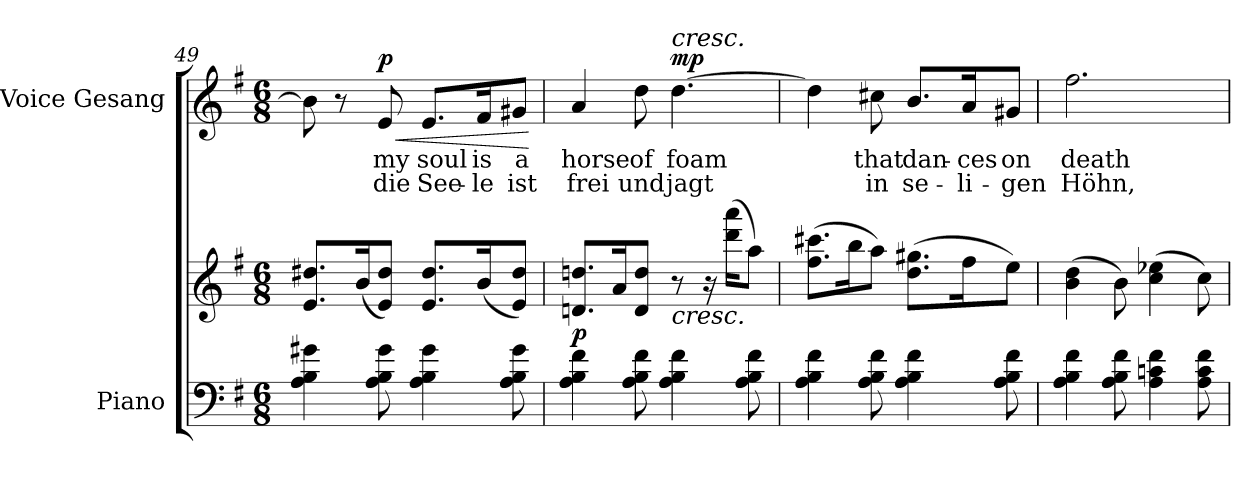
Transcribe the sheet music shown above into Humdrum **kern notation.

**kern	**kern	**dynam	**kern	**text	**text	**dynam
*part2	*part2	*part2	*part1	*part1	*part1	*part1
*staff3	*staff2	*staff2/3	*staff1	*staff1	*staff1	*staff1
*I"Piano	*	*	*I"Voice Gesang	*	*	*
*I'Pno	*	*	*	*	*	*
*clefF4	*clefG2	*	*clefG2	*	*	*
*k[f#]	*k[f#]	*	*k[f#]	*	*	*
*M6/8	*M6/8	*	*M6/8	*	*	*
=49	=49	=49	=49	=49	=49	=49
4A\ 4B\ 4g#X\	8.e/ 8.dd#X/L	.	8b\]	.	.	.
.	.	.	8r	.	.	.
.	(<16b/K	.	.	.	.	.
!	!	!	!	!LO:LY:b	!LO:LY:b	!LO:HP:b
!	!	!	!	!	!	!LO:DY:n=1:a
8A\ 8B\ 8g#\	8e/ 8dd#/J)	.	8e/	my	die	< p
!	!	!	!	!LO:LY:b	!LO:LY:b	!
4A\ 4B\ 4g#\	8.e/ 8.dd#/L	.	8.e/L	soul	See-	.
!	!	!	!	!LO:LY:b	!LO:LY:b	!
.	(<16b/K	.	16f#/K	is	-le	.
!	!	!	!	!LO:LY:b	!LO:LY:b	!
8A\ 8B\ 8g#\	8e/ 8dd#/J)	.	8g#X/J	a	ist	.
.	.	.	.	.	.	[
!!LO:LB:g=z
=50	=50	=50	=50	=50	=50	=50
!	!	!LO:DY:b	!	!LO:LY:b	!LO:LY:b	!
4A\ 4B\ 4f#\	8.dn/ 8.ddn/L	p	4a/	horse	frei	.
.	16a/K	.	.	.	.	.
!	!	!	!	!LO:LY:b	!LO:LY:b	!
8A\ 8B\ 8f#\	8d/ 8dd/J	.	8dd\	of	und	.
!	!	!	!LO:TX:a:i:t=cresc.	!	!	!
!	!LO:TX:b:i:t=cresc.	!	!	!	!	!
!	!	!	!	!LO:LY:b	!LO:LY:b	!LO:DY:a
4A\ 4B\ 4f#\	8r	.	[4.dd\	foam	jagt	mp
.	16r	.	.	.	.	.
.	(>16ddd\ 16aaa\KL	.	.	.	.	.
8A\ 8B\ 8f#\	8aa\J)	.	.	.	.	.
=51	=51	=51	=51	=51	=51	=51
4A\ 4B\ 4f#\	(>8.ff#\ 8.ccc#X\L	.	4dd\]	.	.	.
.	16bb\K	.	.	.	.	.
!	!	!	!	!LO:LY:b	!LO:LY:b	!
8A\ 8B\ 8f#\	8aa\J)	.	8cc#X\	that	in	.
!	!	!	!	!LO:LY:b	!LO:LY:b	!
4A\ 4B\ 4f#\	(>8.dd\ 8.gg#X\L	.	8.b/L	dan-	se-	.
!	!	!	!	!LO:LY:b	!LO:LY:b	!
.	16ff#\K	.	16a/K	-ces	-li-	.
!	!	!	!	!LO:LY:b	!LO:LY:b	!
8A\ 8B\ 8f#\	8ee\J)	.	8g#X/J	on	-gen	.
=52	=52	=52	=52	=52	=52	=52
!	!	!	!	!LO:LY:b	!LO:LY:b	!
4A\ 4B\ 4f#\	(>4b\ 4dd\	.	2.ff#\	-death-	Höhn,	.
8A\ 8B\ 8f#\	8b\)	.	.	.	.	.
4A\ 4cn\ 4f#\	(>4cc\ 4ee-X\	.	.	.	.	.
8A\ 8c\ 8f#\	8cc\)	.	.	.	.	.
=	=	=	=	=	=	=
*-	*-	*-	*-	*-	*-	*-
